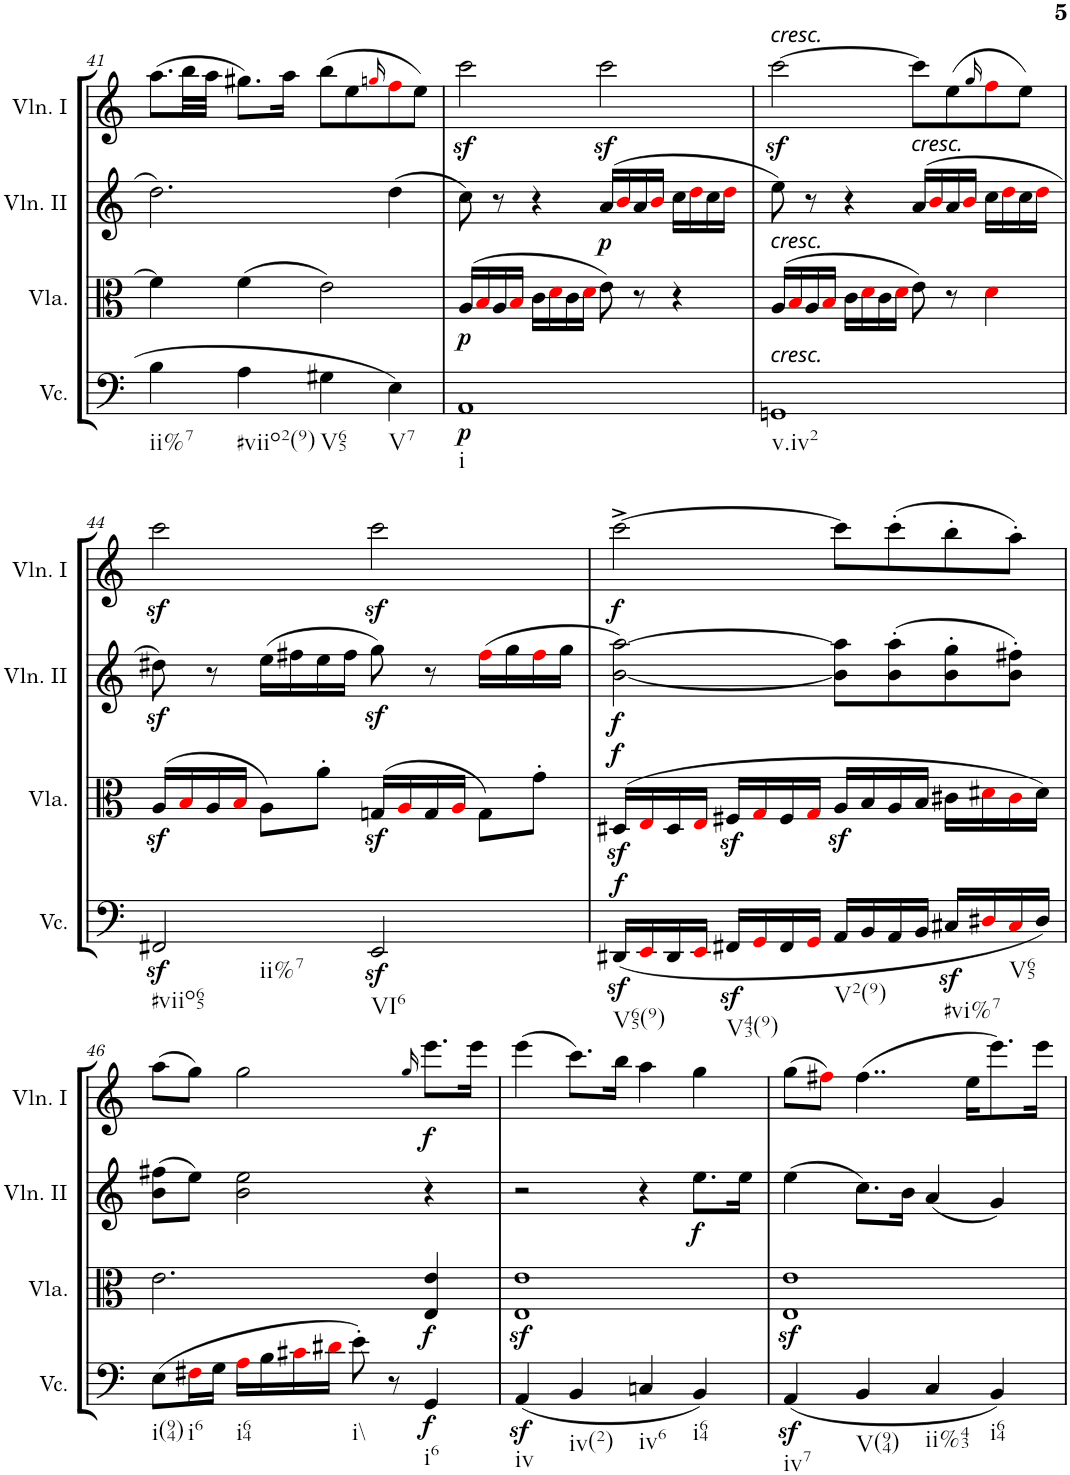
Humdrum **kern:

**kern	**dynam	**kern	**dynam	**kern	**dynam	**kern	**dynam
*part4	*part4	*part3	*part3	*part2	*part2	*part1	*part1
*staff4	*staff4	*staff3	*staff3	*staff2	*staff2	*staff1	*staff1
*I"Violoncello	*	*I"Viola	*	*I"Violino II	*	*I"Violino I	*
*I'Vc.	*	*I'Vla.	*	*I'Vln. II	*	*I'Vln. I	*
!!LO:PB:g=z
*clefF4	*	*clefC3	*	*clefG2	*	*clefG2	*
*k[]	*	*k[]	*	*k[]	*	*k[]	*
*C:	*	*C:	*	*C:	*	*C:	*
*M4/4	*	*M4/4	*	*M4/4	*	*M4/4	*
*met(c)	*	*met(c)	*	*met(c)	*	*met(c)	*
=41	=41	=41	=41	=41	=41	=41	=41
!LO:TX:b:t=ii%7	!	!	!	!	!	!	!
4B\	.	4f\]	.	2.dd\	.	(>8.aa\L	.
.	.	.	.	.	.	32bb\LL	.
.	.	.	.	.	.	32aa\JJJ	.
!LO:TX:b:t=#viio2(9)	!	!	!	!	!	!	!
4A\	.	(>4f\	.	.	.	8.gg#X\L)	.
.	.	.	.	.	.	16aa\Jk	.
!LO:TX:b:t=V65	!	!	!	!	!	!	!
4G#X\	.	2e\)	.	.	.	(>8bb\L	.
.	.	.	.	.	.	8ee\	.
.	.	.	.	.	.	16qggni/	.
!LO:TX:b:t=V7	!	!	!	!	!	!	!
4E\	.	.	.	(>4dd\	.	8ffi\	.
.	.	.	.	.	.	8ee\J)	.
=42	=42	=42	=42	=42	=42	=42	=42
!LO:TX:b:t=i	!	!	!	!	!	!	!
!	!LO:DY:b	!	!LO:DY:b	!	!	!	!
1AA	p	(>16A/LL	p	8cc\)	.	2cccz<\	.
.	.	16Bi/	.	.	.	.	.
.	.	16A/	.	8r	.	.	.
.	.	16Bi/JJ	.	.	.	.	.
.	.	16c\LL	.	4r	.	.	.
.	.	16di\	.	.	.	.	.
.	.	16c\	.	.	.	.	.
.	.	16di\JJ	.	.	.	.	.
!	!	!	!	!	!LO:DY:b	!	!
.	.	8e\)	.	(>16a/LL	p	2cccz<\	.
.	.	.	.	16bi/	.	.	.
.	.	8r	.	16a/	.	.	.
.	.	.	.	16bi/JJ	.	.	.
.	.	4r	.	16cc\LL	.	.	.
.	.	.	.	16ddi\	.	.	.
.	.	.	.	16cc\	.	.	.
.	.	.	.	16ddi\JJ	.	.	.
=43	=43	=43	=43	=43	=43	=43	=43
!	!	!	!	!	!	!LO:TX:a:i:t=cresc.	!
!	!	!LO:TX:a:i:t=cresc.	!	!	!	!	!
!LO:TX:a:i:t=cresc.	!	!	!	!	!	!	!
!LO:TX:b:t=v.iv2	!	!	!	!	!	!	!
1GGn	.	(>16A/LL	.	8ee\)	.	[2cccz<\	.
.	.	16Bi/	.	.	.	.	.
.	.	16A/	.	8r	.	.	.
.	.	16Bi/JJ	.	.	.	.	.
.	.	16c\LL	.	4r	.	.	.
.	.	16di\	.	.	.	.	.
.	.	16c\	.	.	.	.	.
.	.	16di\JJ	.	.	.	.	.
!	!	!	!	!LO:TX:a:i:t=cresc.	!	!	!
.	.	8e\)	.	(>16a/LL	.	8ccc\L]	.
.	.	.	.	16bi/	.	.	.
.	.	8r	.	16a/	.	(>8ee\	.
.	.	.	.	16bi/JJ	.	.	.
.	.	.	.	.	.	16qgg/	.
.	.	4di\	.	16cc\LL	.	8ffi\	.
.	.	.	.	16ddi\	.	.	.
.	.	.	.	16cc\	.	8ee\J)	.
.	.	.	.	16ddi\JJ	.	.	.
!!LO:LB:g=z
=44	=44	=44	=44	=44	=44	=44	=44
!LO:TX:b:t=#viio65	!	!	!	!	!	!	!
!LO:TX:b:t=ii%7	!	!	!	!	!	!	!
2FF#Xz</	.	(>16Az</LL	.	8dd#Xz<\)	.	2cccz<\	.
.	.	16Bi/	.	.	.	.	.
.	.	16A/	.	8r	.	.	.
.	.	16Bi/JJ	.	.	.	.	.
.	.	8A\L)	.	(>16ee\LL	.	.	.
.	.	.	.	16ff#X\	.	.	.
.	.	8a'\J	.	16ee\	.	.	.
.	.	.	.	16ff#\JJ	.	.	.
!LO:TX:b:t=VI6	!	!	!	!	!	!	!
2EEz</	.	(>16Gnz</LL	.	8ggz<\)	.	2cccz<\	.
.	.	16Ai/	.	.	.	.	.
.	.	16G/	.	8r	.	.	.
.	.	16Ai/JJ	.	.	.	.	.
.	.	8G\L)	.	(>16ff#i\LL	.	.	.
.	.	.	.	16gg\	.	.	.
.	.	8g'\J	.	16ff#i\	.	.	.
.	.	.	.	16gg\JJ	.	.	.
=45	=45	=45	=45	=45	=45	=45	=45
!LO:TX:b:t=V65(9)	!	!	!	!	!	!	!
!	!LO:DY:a	!	!LO:DY:a	!	!LO:DY:b	!	!LO:DY:b
(<16DD#Xz</LL	f	(>16D#Xz</LL	f	[2b\ [2aa\)	f	[2ccc^\	f
16EEi/	.	16Ei/	.	.	.	.	.
16DD#/	.	16D#/	.	.	.	.	.
16EEi/JJ	.	16Ei/JJ	.	.	.	.	.
!LO:TX:b:t=V43(9)	!	!	!	!	!	!	!
16FF#Xz</LL	.	16F#Xz</LL	.	.	.	.	.
16GGi/	.	16Gi/	.	.	.	.	.
16FF#/	.	16F#/	.	.	.	.	.
16GGi/JJ	.	16Gi/JJ	.	.	.	.	.
!LO:TX:b:t=V2(9)	!	!	!	!	!	!	!
16AA/LL	.	16Az</LL	.	8b\] 8aa\]L	.	8ccc\L]	.
16BB/	.	16B/	.	.	.	.	.
16AA/	.	16A/	.	(>8b\' 8aa\'	.	(>8ccc'\	.
16BB/JJ	.	16B/JJ	.	.	.	.	.
!LO:TX:b:t=#vi%7	!	!	!	!	!	!	!
16C#Xz</LL	.	16c#X\LL	.	8b\' 8gg\'	.	8bb'\	.
16D#Xi/	.	16d#Xi\	.	.	.	.	.
!LO:TX:b:t=V65	!	!	!	!	!	!	!
16C#i/	.	16c#i\	.	8b\' 8ff#X\'J)	.	8aa'\J)	.
16D#/JJ)	.	16d#\JJ)	.	.	.	.	.
!!LO:LB:g=z
=46	=46	=46	=46	=46	=46	=46	=46
!LO:TX:b:t=i(94)	!	!	!	!	!	!	!
(>8E\L	.	2.e\	.	(>8b\ 8ff#X\L	.	(>8aa\L	.
!LO:TX:b:t=i6	!	!	!	!	!	!	!
16F#Xi\L	.	.	.	8ee\J)	.	8gg\J)	.
16G\JJ	.	.	.	.	.	.	.
!LO:TX:b:t=i64	!	!	!	!	!	!	!
16Ai\LL	.	.	.	2b\ 2ee\	.	2gg\	.
16B\	.	.	.	.	.	.	.
16c#Xi\	.	.	.	.	.	.	.
16d#Xi\JJ	.	.	.	.	.	.	.
!LO:TX:b:t=i\\	!	!	!	!	!	!	!
8e'\)	.	.	.	.	.	.	.
8r	.	.	.	.	.	.	.
.	.	.	.	.	.	16qgg/	.
!LO:TX:b:t=i6	!	!	!	!	!	!	!
!	!LO:DY:b	!	!LO:DY:b	!	!	!	!LO:DY:b
4GG/	f	4E/ 4e/	f	4r	.	8.eee\L	f
.	.	.	.	.	.	16eee\Jk	.
=47	=47	=47	=47	=47	=47	=47	=47
!LO:TX:b:t=iv	!	!	!	!	!	!	!
(<4AAz</	.	1Ez< 1ez<	.	2r	.	(>4eee\	.
!LO:TX:b:t=iv(2)	!	!	!	!	!	!	!
4BB/	.	.	.	.	.	8.ccc\L)	.
.	.	.	.	.	.	16bb\Jk	.
!LO:TX:b:t=iv6	!	!	!	!	!	!	!
4Cn/	.	.	.	4r	.	4aa\	.
!LO:TX:b:t=i64	!	!	!	!	!	!	!
!	!	!	!	!	!LO:DY:b	!	!
4BB/)	.	.	.	8.ee\L	f	4gg\	.
.	.	.	.	16ee\Jk	.	.	.
=48	=48	=48	=48	=48	=48	=48	=48
!LO:TX:b:t=iv7	!	!	!	!	!	!	!
(<4AAz</	.	1Ez< 1ez<	.	(>4ee\	.	(>8gg\L	.
.	.	.	.	.	.	8ff#Xi\J)	.
!LO:TX:b:t=V(94)	!	!	!	!	!	!	!
4BB/	.	.	.	8.cc\L)	.	(>4..ff#\	.
.	.	.	.	16b\Jk	.	.	.
!LO:TX:b:t=ii%43	!	!	!	!	!	!	!
4C/	.	.	.	(<4a/	.	.	.
.	.	.	.	.	.	16ee\KL	.
!LO:TX:b:t=i64	!	!	!	!	!	!	!
4BB/)	.	.	.	4g/)	.	8.eee\)	.
.	.	.	.	.	.	16eee\Jk	.
=	=	=	=	=	=	=	=
*-	*-	*-	*-	*-	*-	*-	*-
